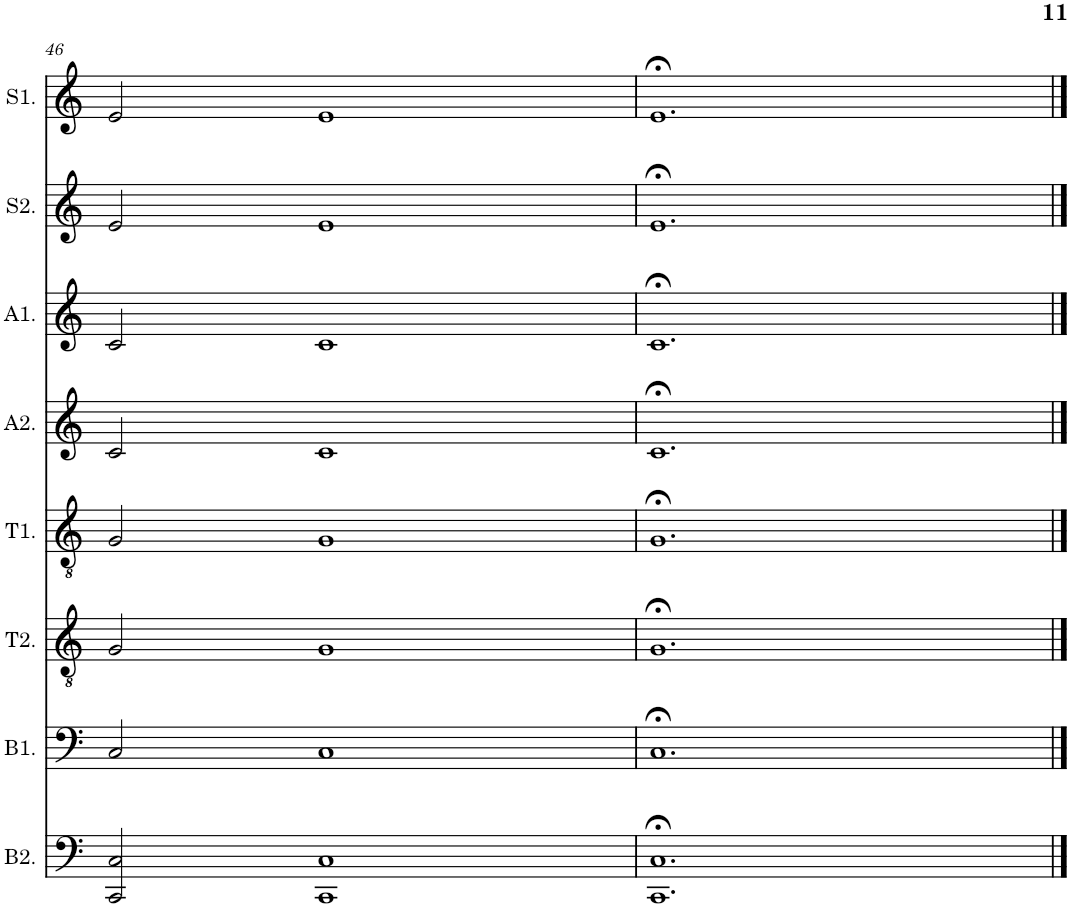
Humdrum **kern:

**kern	**kern	**kern	**kern	**kern	**kern	**kern	**kern
*part8	*part7	*part6	*part5	*part4	*part3	*part2	*part1
*staff8	*staff7	*staff6	*staff5	*staff4	*staff3	*staff2	*staff1
*I"Bass 2	*I"Bass 1	*I"Tenor 2	*I"Tenor 1	*I"Alto 2	*I"Alto 1	*I"Soprano 2	*I"Soprano 1
*I'B2.	*I'B1.	*I'T2.	*I'T1.	*I'A2.	*I'A1.	*I'S2.	*I'S1.
!!LO:PB:g=z
*clefF4	*clefF4	*clefGv2	*clefGv2	*clefG2	*clefG2	*clefG2	*clefG2
*k[]	*k[]	*k[]	*k[]	*k[]	*k[]	*k[]	*k[]
*M3/2	*M3/2	*M3/2	*M3/2	*M3/2	*M3/2	*M3/2	*M3/2
=46	=46	=46	=46	=46	=46	=46	=46
2CC/ 2C/	2C/	2G/	2G/	2c/	2c/	2e/	2e/
1CC 1C	1C	1G	1G	1c	1c	1e	1e
=47	=47	=47	=47	=47	=47	=47	=47
1.CC;< 1.C;<	1.C;<	1.G;<	1.G;<	1.c;<	1.c;<	1.e;<	1.e;<
==	==	==	==	==	==	==	==
*-	*-	*-	*-	*-	*-	*-	*-
